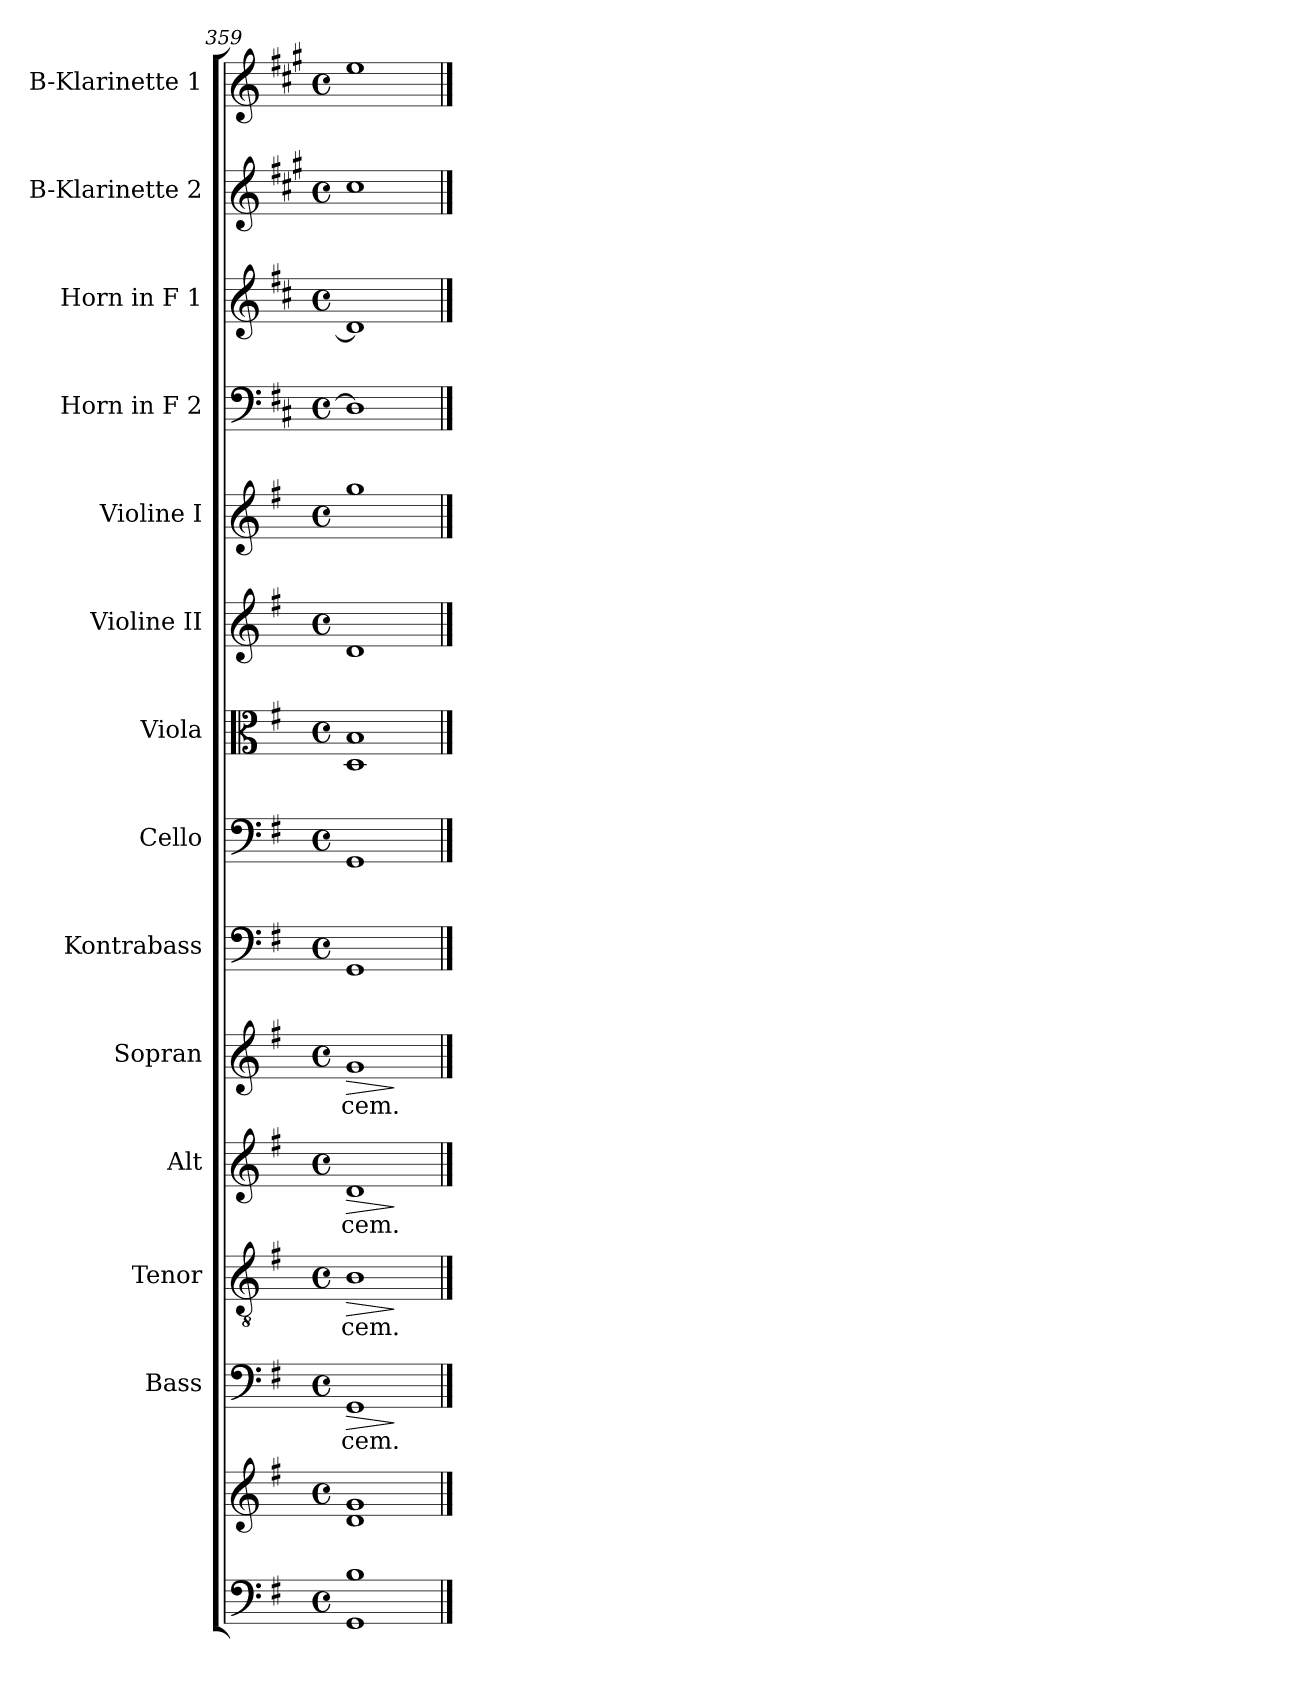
**kern	**kern	**kern	**text	**dynam	**kern	**text	**dynam	**kern	**text	**dynam	**kern	**text	**dynam	**kern	**kern	**kern	**kern	**kern	**kern	**kern	**kern	**kern
*part14	*part14	*part13	*part13	*part13	*part12	*part12	*part12	*part11	*part11	*part11	*part10	*part10	*part10	*part9	*part8	*part7	*part6	*part5	*part4	*part3	*part2	*part1
*staff15	*staff14	*staff13	*staff13	*staff13	*staff12	*staff12	*staff12	*staff11	*staff11	*staff11	*staff10	*staff10	*staff10	*staff9	*staff8	*staff7	*staff6	*staff5	*staff4	*staff3	*staff2	*staff1
*	*	*I"Bass	*	*	*I"Tenor	*	*	*I"Alt	*	*	*I"Sopran	*	*	*I"Kontrabass	*I"Cello	*I"Viola	*I"Violine II	*I"Violine I	*I"Horn in F 2	*I"Horn in F 1	*I"B-Klarinette 2	*I"B-Klarinette 1
*	*	*I'B.	*	*	*I'T.	*	*	*I'A.	*	*	*I'S.	*	*	*I'Kb.	*	*I'Vla.	*I'Vl. II	*I'Vl. I	*	*	*I'B Kl. 2	*I'B Kl. 1
*clefF4	*clefG2	*clefF4	*	*	*clefGv2	*	*	*clefG2	*	*	*clefG2	*	*	*clefF4	*clefF4	*clefC3	*clefG2	*clefG2	*clefF4	*clefG2	*clefG2	*clefG2
*	*	*	*	*	*	*	*	*	*	*	*	*	*	*ITrd7c12	*	*	*	*	*ITrd4c7	*ITrd4c7	*ITrd1c2	*ITrd1c2
*k[f#]	*k[f#]	*k[f#]	*	*	*k[f#]	*	*	*k[f#]	*	*	*k[f#]	*	*	*k[f#]	*k[f#]	*k[f#]	*k[f#]	*k[f#]	*k[f#]	*k[f#]	*k[f#]	*k[f#]
*G:	*G:	*G:	*	*	*G:	*	*	*G:	*	*	*G:	*	*	*G:	*G:	*G:	*G:	*G:	*G:	*G:	*G:	*G:
*M4/4	*M4/4	*M4/4	*	*	*M4/4	*	*	*M4/4	*	*	*M4/4	*	*	*M4/4	*M4/4	*M4/4	*M4/4	*M4/4	*M4/4	*M4/4	*M4/4	*M4/4
*met(c)	*met(c)	*met(c)	*	*	*met(c)	*	*	*met(c)	*	*	*met(c)	*	*	*met(c)	*met(c)	*met(c)	*met(c)	*met(c)	*met(c)	*met(c)	*met(c)	*met(c)
=359	=359	=359	=359	=359	=359	=359	=359	=359	=359	=359	=359	=359	=359	=359	=359	=359	=359	=359	=359	=359	=359	=359
*^	*^	*	*	*	*	*	*	*	*	*	*	*	*	*	*	*	*	*	*	*	*	*
!	!	!	!	!	!LO:LY:b	!LO:HP:b	!	!LO:LY:b	!LO:HP:b	!	!LO:LY:b	!LO:HP:b	!	!LO:LY:b	!LO:HP:b	!	!	!	!	!	!	!	!	!
1B	1GG	1g	1d	1GG	-cem.	>	1B	-cem.	>	1d	-cem.	>	1g	-cem.	>	1GGG	1GG	1D 1B	1d	1gg	1GG]	1G]	1b	1dd
*v	*v	*	*	*	*	*	*	*	*	*	*	*	*	*	*	*	*	*	*	*	*	*	*	*
*	*v	*v	*	*	*	*	*	*	*	*	*	*	*	*	*	*	*	*	*	*	*	*	*
.	.	.	.	]	.	.	]	.	.	]	.	.	]	.	.	.	.	.	.	.	.	.
==	==	==	==	==	==	==	==	==	==	==	==	==	==	==	==	==	==	==	==	==	==	==
*-	*-	*-	*-	*-	*-	*-	*-	*-	*-	*-	*-	*-	*-	*-	*-	*-	*-	*-	*-	*-	*-	*-
